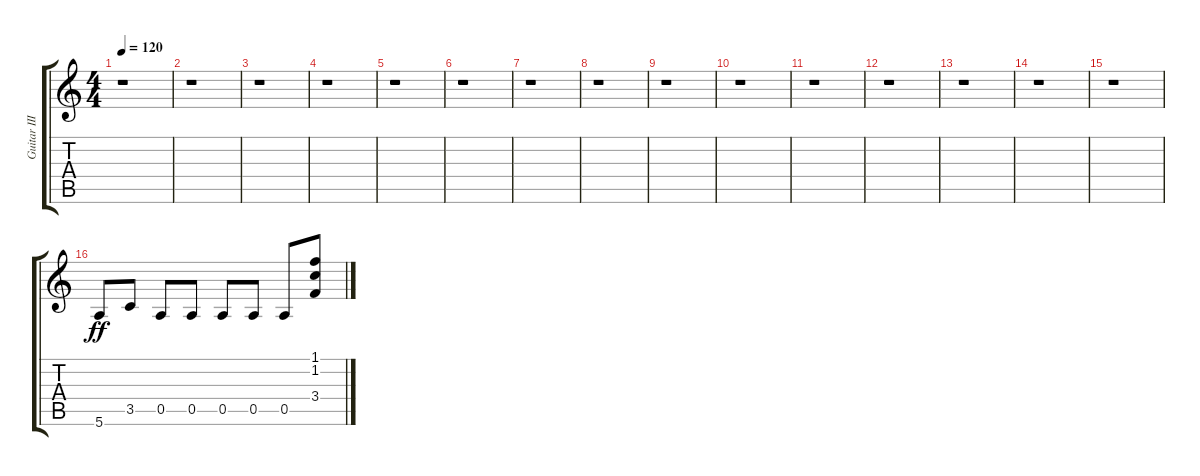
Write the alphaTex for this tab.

\track ("Guitar III" "Guitar III") {instrument distortionguitar}
\staff {score tabs}
\tuning (E4 B3 G3 D3 A2 E2) {hide}
\ts (4 4)
\tempo 120
\clef g2
\ks c
r.1{dy ff} |
r.1 |
r.1 |
r.1 |
r.1 |
r.1 |
r.1 |
r.1 |
r.1 |
r.1 |
r.1 |
r.1 |
r.1 |
r.1 |
r.1 |
5.6.8 3.5.8 0.5.8 0.5.8 0.5.8 0.5.8 0.5.8 (1.1 1.2 3.4).8
